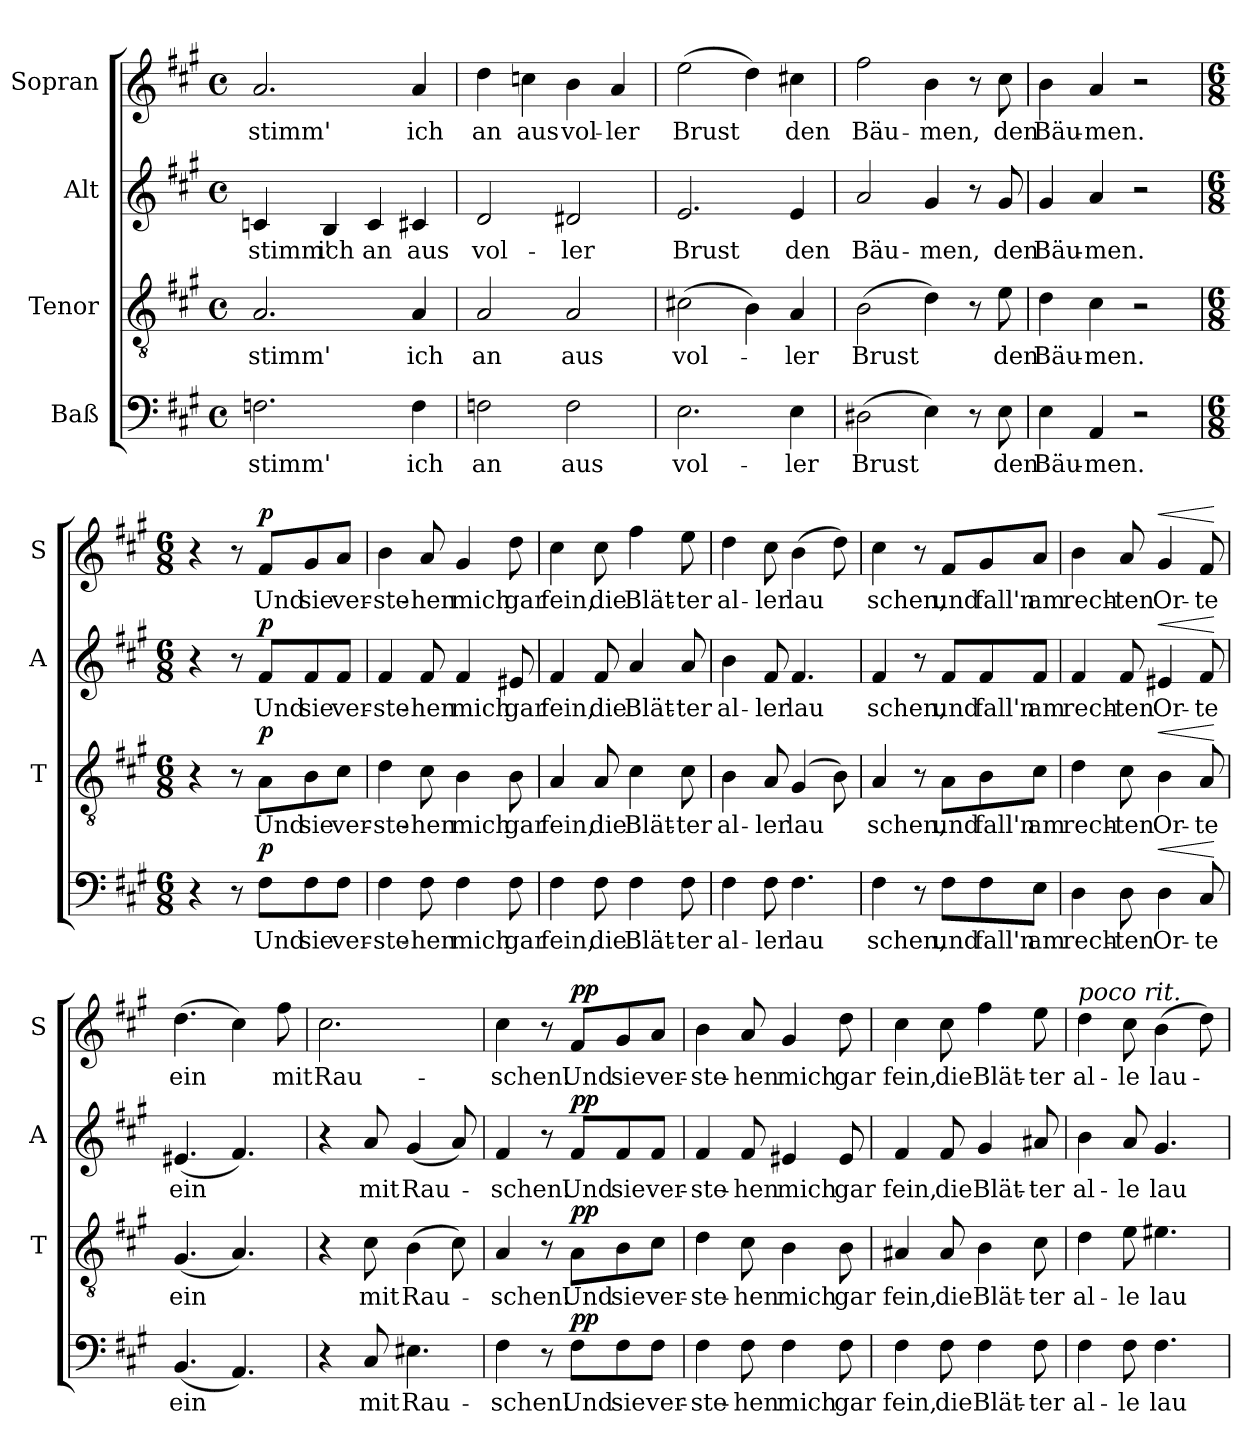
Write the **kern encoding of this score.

**kern	**text	**dynam	**kern	**text	**dynam	**kern	**text	**dynam	**kern	**text	**dynam
*part4	*part4	*part4	*part3	*part3	*part3	*part2	*part2	*part2	*part1	*part1	*part1
*staff4	*staff4	*staff4	*staff3	*staff3	*staff3	*staff2	*staff2	*staff2	*staff1	*staff1	*staff1
*I"Baß	*	*	*I"Tenor	*	*	*I"Alt	*	*	*I"Sopran	*	*
*	*	*	*I'T	*	*	*I'A	*	*	*I'S	*	*
*clefF4	*	*	*clefGv2	*	*	*clefG2	*	*	*clefG2	*	*
*k[f#c#g#]	*	*	*k[f#c#g#]	*	*	*k[f#c#g#]	*	*	*k[f#c#g#]	*	*
*A:	*	*	*A:	*	*	*A:	*	*	*A:	*	*
*M4/4	*	*	*M4/4	*	*	*M4/4	*	*	*M4/4	*	*
*met(c)	*	*	*met(c)	*	*	*met(c)	*	*	*met(c)	*	*
=	=	=	=	=	=	=	=	=	=	=	=
2.Fn	stimm'	.	2.A	stimm'	.	4cn	stimm'	.	2.a	stimm'	.
.	.	.	.	.	.	4B	ich	.	.	.	.
.	.	.	.	.	.	4c	an	.	.	.	.
4F	ich	.	4A	ich	.	4c#X	aus	.	4a	ich	.
=	=	=	=	=	=	=	=	=	=	=	=
2Fn	an	.	2A	an	.	2d	vol-	.	4dd	an	.
.	.	.	.	.	.	.	.	.	4ccn	aus	.
2F	aus	.	2A	aus	.	2d#X	-ler	.	4b	vol-	.
.	.	.	.	.	.	.	.	.	4a	-ler	.
=	=	=	=	=	=	=	=	=	=	=	=
2.E	vol-	.	(2c#X	vol-	.	2.e	Brust	.	(2ee	Brust	.
.	.	.	4B)	.	.	.	.	.	4dd)	.	.
4E	-ler	.	4A	-ler	.	4e	den	.	4cc#X	den	.
=	=	=	=	=	=	=	=	=	=	=	=
(2D#X	Brust	.	(2B	Brust	.	2a	Bäu-	.	2ff#	Bäu-	.
4E)	.	.	4d)	.	.	4g#	-men,	.	4b	-men,	.
8r	.	.	8r	.	.	8r	.	.	8r	.	.
8E	den	.	8e	den	.	8g#	den	.	8cc#	den	.
=	=	=	=	=	=	=	=	=	=	=	=
4E	Bäu-	.	4d	Bäu-	.	4g#	Bäu-	.	4b	Bäu-	.
4AA	-men.	.	4c#	-men.	.	4a	-men.	.	4a	-men.	.
2r	.	.	2r	.	.	2r	.	.	2r	.	.
=	=	=	=	=	=	=	=	=	=	=	=
*M6/8	*	*	*M6/8	*	*	*M6/8	*	*	*M6/8	*	*
4r	.	.	4r	.	.	4r	.	.	4r	.	.
8r	.	.	8r	.	.	8r	.	.	8r	.	.
!	!	!LO:DY:a	!	!	!LO:DY:a	!	!	!LO:DY:a	!	!	!LO:DY:a
8F#\L	Und	p	8A\L	Und	p	8f#/L	Und	p	8f#/L	Und	p
8F#\	sie	.	8B\	sie	.	8f#/	sie	.	8g#/	sie	.
8F#\J	ver-	.	8c#\J	ver-	.	8f#/J	ver-	.	8a/J	ver-	.
=	=	=	=	=	=	=	=	=	=	=	=
4F#	-ste-	.	4d	-ste-	.	4f#	-ste-	.	4b	-ste-	.
8F#	-hen	.	8c#	-hen	.	8f#	-hen	.	8a	-hen	.
4F#	mich	.	4B	mich	.	4f#	mich	.	4g#	mich	.
8F#	gar	.	8B	gar	.	8e#X	gar	.	8dd	gar	.
=	=	=	=	=	=	=	=	=	=	=	=
4F#	fein,	.	4A	fein,	.	4f#	fein,	.	4cc#	fein,	.
8F#	die	.	8A	die	.	8f#	die	.	8cc#	die	.
4F#	Blät-	.	4c#	Blät-	.	4a	Blät-	.	4ff#	Blät-	.
8F#	-ter	.	8c#	-ter	.	8a	-ter	.	8ee	-ter	.
=	=	=	=	=	=	=	=	=	=	=	=
4F#	al-	.	4B	al-	.	4b	al-	.	4dd	al-	.
8F#	-ler	.	8A	-ler	.	8f#	-ler	.	8cc#	-ler	.
4.F#	lau	.	(4G#	lau	.	4.f#	lau	.	(4b	lau	.
.	.	.	8B)	.	.	.	.	.	8dd)	.	.
=	=	=	=	=	=	=	=	=	=	=	=
4F#	schen,	.	4A	schen,	.	4f#	schen,	.	4cc#	schen,	.
8r	.	.	8r	.	.	8r	.	.	8r	.	.
8F#\L	und	.	8A\L	und	.	8f#/L	und	.	8f#/L	und	.
8F#\	fall'n	.	8B\	fall'n	.	8f#/	fall'n	.	8g#/	fall'n	.
8E\J	am	.	8c#\J	am	.	8f#/J	am	.	8a/J	am	.
=	=	=	=	=	=	=	=	=	=	=	=
4D	rech-	.	4d	rech-	.	4f#	rech-	.	4b	rech-	.
8D	-ten	.	8c#	-ten	.	8f#	-ten	.	8a	-ten	.
!	!	!LO:HP:a	!	!	!LO:HP:a	!	!	!LO:HP:a	!	!	!LO:HP:a
4D	Or-	<	4B	Or-	<	4e#X	Or-	<	4g#	Or-	<
8C#	-te	.	8A	-te	.	8f#	-te	.	8f#	-te	.
.	.	[	.	.	[	.	.	[	.	.	[
=	=	=	=	=	=	=	=	=	=	=	=
(4.BB	ein	.	(4.G#	ein	.	(4.e#X	ein	.	(4.dd	ein	.
4.AA)	.	.	4.A)	.	.	4.f#)	.	.	4cc#)	.	.
.	.	.	.	.	.	.	.	.	8ff#	mit	.
=	=	=	=	=	=	=	=	=	=	=	=
4r	.	.	4r	.	.	4r	.	.	2.cc#	Rau-	.
8C#	mit	.	8c#	mit	.	8a	mit	.	.	.	.
4.E#X	Rau-	.	(4B	Rau-	.	(4g#	Rau-	.	.	.	.
.	.	.	8c#)	.	.	8a)	.	.	.	.	.
=	=	=	=	=	=	=	=	=	=	=	=
4F#	-schen.	.	4A	-schen.	.	4f#	-schen.	.	4cc#	-schen.	.
8r	.	.	8r	.	.	8r	.	.	8r	.	.
!	!	!LO:DY:a	!	!	!LO:DY:a	!	!	!LO:DY:a	!	!	!LO:DY:a
8F#\L	Und	pp	8A\L	Und	pp	8f#/L	Und	pp	8f#/L	Und	pp
8F#\	sie	.	8B\	sie	.	8f#/	sie	.	8g#/	sie	.
8F#\J	-ver-	.	8c#\J	-ver-	.	8f#/J	ver-	.	8a/J	ver-	.
=	=	=	=	=	=	=	=	=	=	=	=
4F#	-ste-	.	4d	-ste-	.	4f#	-ste-	.	4b	-ste-	.
8F#	-hen	.	8c#	-hen	.	8f#	-hen	.	8a	-hen	.
4F#	mich	.	4B	mich	.	4e#X	mich	.	4g#	mich	.
8F#	gar	.	8B	gar	.	8e#	gar	.	8dd	gar	.
=	=	=	=	=	=	=	=	=	=	=	=
4F#	fein,	.	4A#X	fein,	.	4f#	fein,	.	4cc#	fein,	.
8F#	die	.	8A#	die	.	8f#	die	.	8cc#	die	.
4F#	Blät-	.	4B	Blät-	.	4g#	Blät-	.	4ff#	Blät-	.
8F#	-ter	.	8c#	-ter	.	8a#X	-ter	.	8ee	-ter	.
=	=	=	=	=	=	=	=	=	=	=	=
!	!	!	!	!	!	!	!	!	!LO:TX:a:i:t=poco rit.	!	!
4F#	al-	.	4d	al-	.	4b	al-	.	4dd	al-	.
8F#	-le	.	8e	-le	.	8a	-le	.	8cc#	-le	.
4.F#	lau-	.	4.e#X	lau-	.	4.g#	lau-	.	(4b	lau-	.
.	.	.	.	.	.	.	.	.	8dd)	.	.
=	=	=	=	=	=	=	=	=	=	=	=
*-	*-	*-	*-	*-	*-	*-	*-	*-	*-	*-	*-
